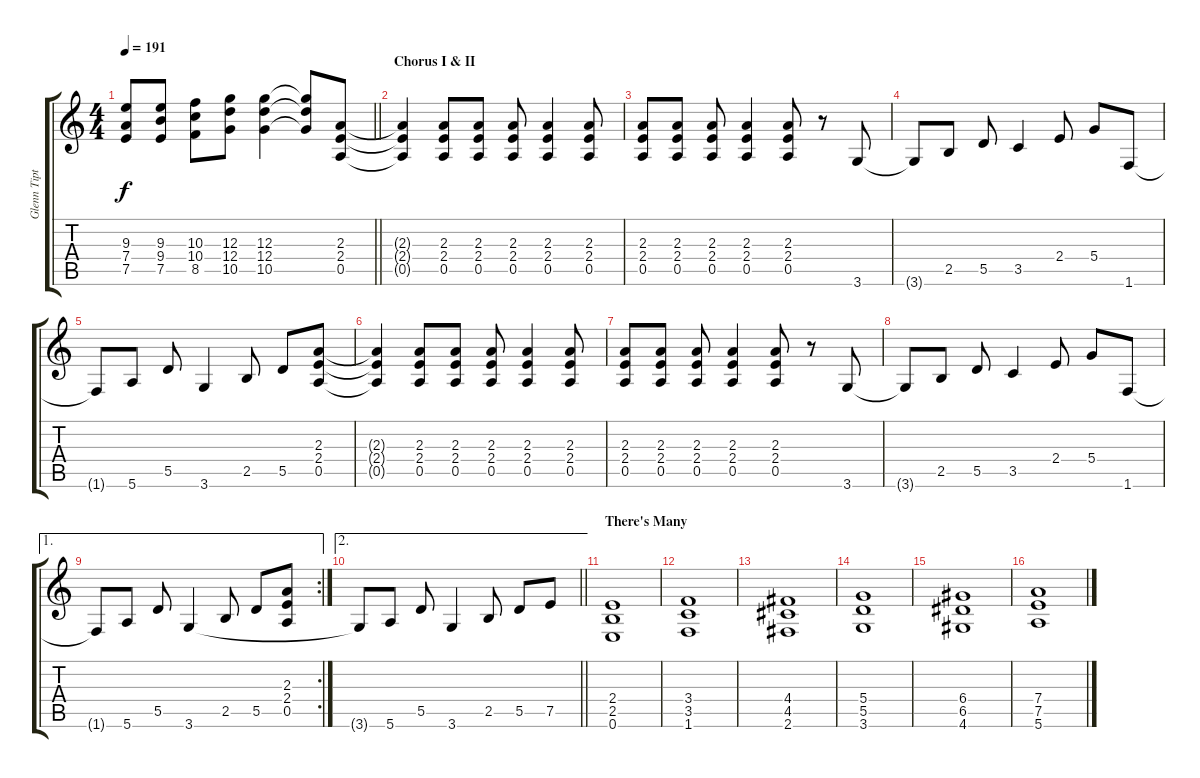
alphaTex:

\track ("Glenn Tipton" "Glenn Tipt") {instrument distortionguitar}
\staff {score tabs}
\tuning (E4 B3 G3 D3 A2 E2) {hide}
\ts (4 4)
\tempo 191
\clef g2
\barLineRight lightlight
\ks c
(9.3 7.4 7.5).8{dy f} (9.3 9.4 7.5).8 (10.3 10.4 8.5).8 (12.3 12.4 10.5).8 (12.3 12.4 10.5).4 (12.3{t} 12.4{t} 10.5{t}).8 (2.3 2.4 0.5).8 |
\section ("" "Chorus I & II")
(2.3{t} 2.4{t} 0.5{t}).4 (2.3 2.4 0.5).8 (2.3 2.4 0.5).8 (2.3 2.4 0.5).8 (2.3 2.4 0.5).4 (2.3 2.4 0.5).8 |
(2.3 2.4 0.5).8 (2.3 2.4 0.5).8 (2.3 2.4 0.5).8 (2.3 2.4 0.5).4 (2.3 2.4 0.5).8 r.8 3.6.8 |
3.6{t}.8 2.5.8 5.5.8 3.5.4 2.4.8 5.4.8 1.6.8 |
1.6{t}.8 5.6.8 5.5.8 3.6.4 2.5.8 5.5.8 (2.3 2.4 0.5).8 |
(2.3{t} 2.4{t} 0.5{t}).4 (2.3 2.4 0.5).8 (2.3 2.4 0.5).8 (2.3 2.4 0.5).8 (2.3 2.4 0.5).4 (2.3 2.4 0.5).8 |
(2.3 2.4 0.5).8 (2.3 2.4 0.5).8 (2.3 2.4 0.5).8 (2.3 2.4 0.5).4 (2.3 2.4 0.5).8 r.8 3.6.8 |
3.6{t}.8 2.5.8 5.5.8 3.5.4 2.4.8 5.4.8 1.6.8 |
\ae 1
\rc 2
1.6{t}.8 5.6.8 5.5.8 3.6.4 2.5.8 5.5.8 (2.3 2.4 0.5).8 |
\ae 2
\barLineRight lightlight
3.6{t}.8 5.6.8 5.5.8 3.6.4 2.5.8 5.5.8 7.5.8 |
\section ("" "There's Many")
(2.4 2.5 0.6).1 |
(3.4 3.5 1.6).1 |
(4.4 4.5 2.6).1 |
(5.4 5.5 3.6).1 |
(6.4 6.5 4.6).1 |
(7.4 7.5 5.6).1
